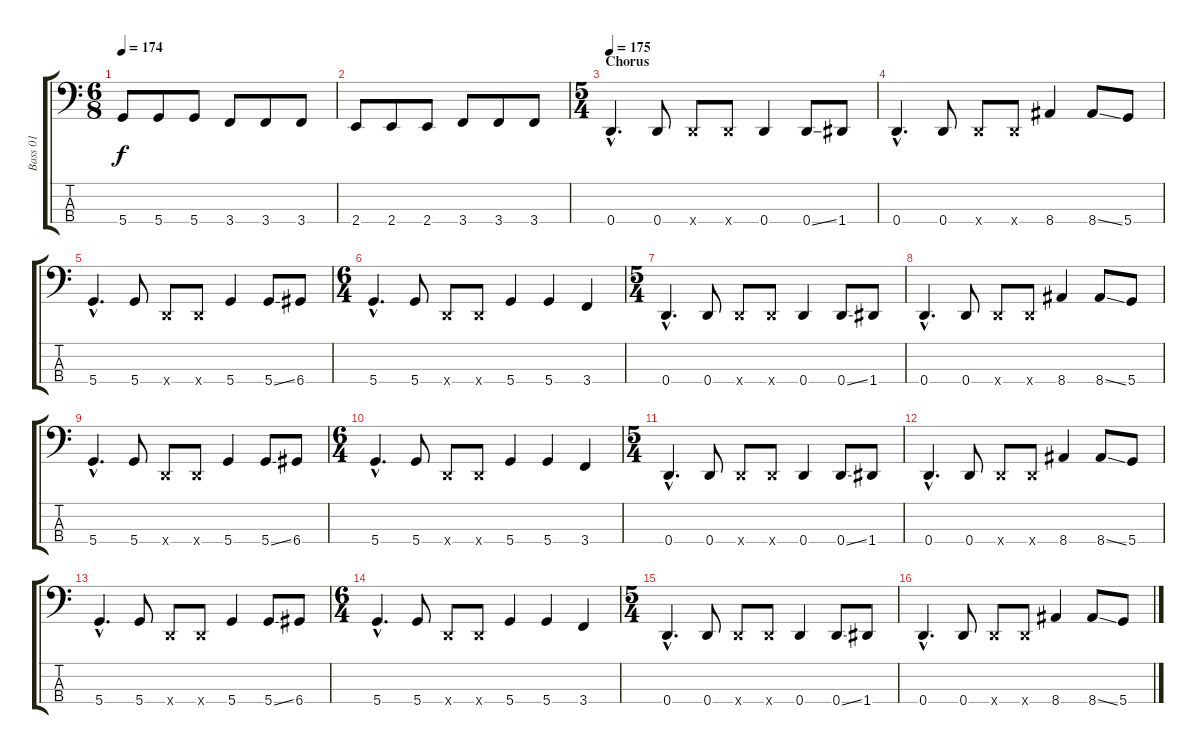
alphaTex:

\track ("Bass 01" "Bass 01") {instrument electricbassfinger}
\staff {score tabs}
\tuning (G2 D2 A1 D1) {hide}
\ts (6 8)
\tempo 174
\clef f4
\ks c
5.4.8{dy f} 5.4.8 5.4.8 3.4.8 3.4.8 3.4.8 |
2.4.8 2.4.8 2.4.8 3.4.8 3.4.8 3.4.8 |
\ts (5 4)
\section ("" "Chorus")
\tempo 175
0.4{hac}.4{d} 0.4.8 0.4{x}.8 0.4{x}.8 0.4.4 0.4{ss}.8 1.4.8 |
0.4{hac}.4{d} 0.4.8 0.4{x}.8 0.4{x}.8 8.4.4 8.4{ss}.8 5.4.8 |
5.4{hac}.4{d} 5.4.8 0.4{x}.8 0.4{x}.8 5.4.4 5.4{ss}.8 6.4.8 |
\ts (6 4)
5.4{hac}.4{d} 5.4.8 0.4{x}.8 0.4{x}.8 5.4.4 5.4.4 3.4.4 |
\ts (5 4)
0.4{hac}.4{d} 0.4.8 0.4{x}.8 0.4{x}.8 0.4.4 0.4{ss}.8 1.4.8 |
0.4{hac}.4{d} 0.4.8 0.4{x}.8 0.4{x}.8 8.4.4 8.4{ss}.8 5.4.8 |
5.4{hac}.4{d} 5.4.8 0.4{x}.8 0.4{x}.8 5.4.4 5.4{ss}.8 6.4.8 |
\ts (6 4)
5.4{hac}.4{d} 5.4.8 0.4{x}.8 0.4{x}.8 5.4.4 5.4.4 3.4.4 |
\ts (5 4)
0.4{hac}.4{d} 0.4.8 0.4{x}.8 0.4{x}.8 0.4.4 0.4{ss}.8 1.4.8 |
0.4{hac}.4{d} 0.4.8 0.4{x}.8 0.4{x}.8 8.4.4 8.4{ss}.8 5.4.8 |
5.4{hac}.4{d} 5.4.8 0.4{x}.8 0.4{x}.8 5.4.4 5.4{ss}.8 6.4.8 |
\ts (6 4)
5.4{hac}.4{d} 5.4.8 0.4{x}.8 0.4{x}.8 5.4.4 5.4.4 3.4.4 |
\ts (5 4)
0.4{hac}.4{d} 0.4.8 0.4{x}.8 0.4{x}.8 0.4.4 0.4{ss}.8 1.4.8 |
0.4{hac}.4{d} 0.4.8 0.4{x}.8 0.4{x}.8 8.4.4 8.4{ss}.8 5.4.8
